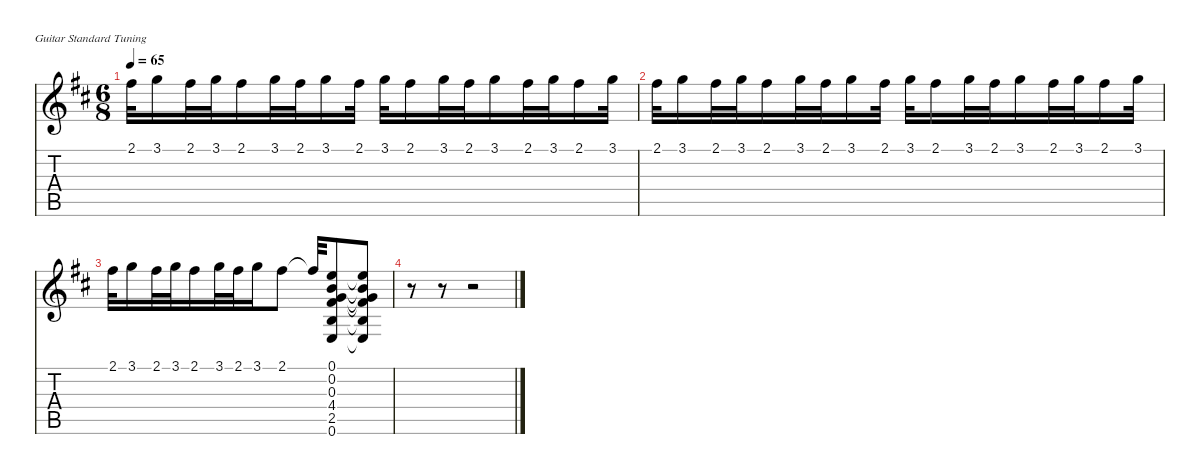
\hideDynamics
\bracketExtendMode nobrackets
\singleTrackTrackNamePolicy hidden
\multiTrackTrackNamePolicy hidden
\firstSystemTrackNameMode fullname
\firstSystemTrackNameOrientation horizontal
\otherSystemsTrackNameOrientation horizontal
\track ("Guitar" "od.guit.") {defaultSystemsLayout 8 instrument overdrivenguitar}
\staff {score tabs}
\tuning (E4 B3 G3 D3 A2 E2)
\ts (6 8)
\tempo 65
\clef g2
\ks bminor
2.1{acc #}.32{dy f beam Down} 3.1{acc forcenatural}.16{beam Down} 2.1{acc #}.32{beam Down} 3.1{acc forcenatural}.32{dy mf beam Down} 2.1{acc #}.16{beam Down} 3.1{acc forcenatural}.32{beam Down} 2.1{acc #}.32{beam Down} 3.1{acc forcenatural}.16{beam Down} 2.1{acc #}.32{dy mp beam Down} 3.1{acc forcenatural}.32{beam Down} 2.1{acc #}.16{beam Down} 3.1{acc forcenatural}.32{beam Down} 2.1{acc #}.32{beam Down} 3.1{acc forcenatural}.16{beam Down} 2.1{acc #}.32{beam Down} 3.1{acc forcenatural}.32{dy mf beam Down} 2.1{acc #}.16{beam Down} 3.1{acc forcenatural}.32{beam Down} |
2.1{acc #}.32{beam Down} 3.1{acc forcenatural}.16{beam Down} 2.1{acc #}.32{beam Down} 3.1{acc forcenatural}.32{beam Down} 2.1{acc #}.16{beam Down} 3.1{acc forcenatural}.32{dy f beam Down} 2.1{acc #}.32{beam Down} 3.1{acc forcenatural}.16{beam Down} 2.1{acc #}.32{beam Down} 3.1{acc forcenatural}.32{beam Down} 2.1{acc #}.16{beam Down} 3.1{acc forcenatural}.32{beam Down} 2.1{acc #}.32{beam Down} 3.1{acc forcenatural}.16{dy ff beam Down} 2.1{acc #}.32{beam Down} 3.1{acc forcenatural}.32{dy fff beam Down} 2.1{acc #}.16{beam Down} 3.1{acc forcenatural}.32{beam Down} |
2.1{acc #}.32{beam Down} 3.1{acc forcenatural}.16{beam Down} 2.1{acc #}.32{dy ff beam Down} 3.1{acc forcenatural}.32{beam Down} 2.1{acc #}.16{beam Down} 3.1{acc forcenatural}.32{dy f beam Down} 2.1{acc #}.32{beam Down} 3.1{acc forcenatural}.16{beam Down} 2.1{acc #}.8{dy mf beam Down} 2.1{t acc #}.32{beam Up} (4.4{acc #} 2.5{acc forcenatural} 0.3{acc forcenatural} 0.2{acc forcenatural} 0.6{acc forcenatural} 0.1{acc forcenatural}).8{dy ff beam Up} (4.4{t acc #} 2.5{t acc forcenatural} 0.3{t acc forcenatural} 0.2{t acc forcenatural} 0.6{t acc forcenatural} 0.1{t acc forcenatural}).8{beam Up} |
r.8{beam Down} r.8{beam Down} r.2{beam Down}
